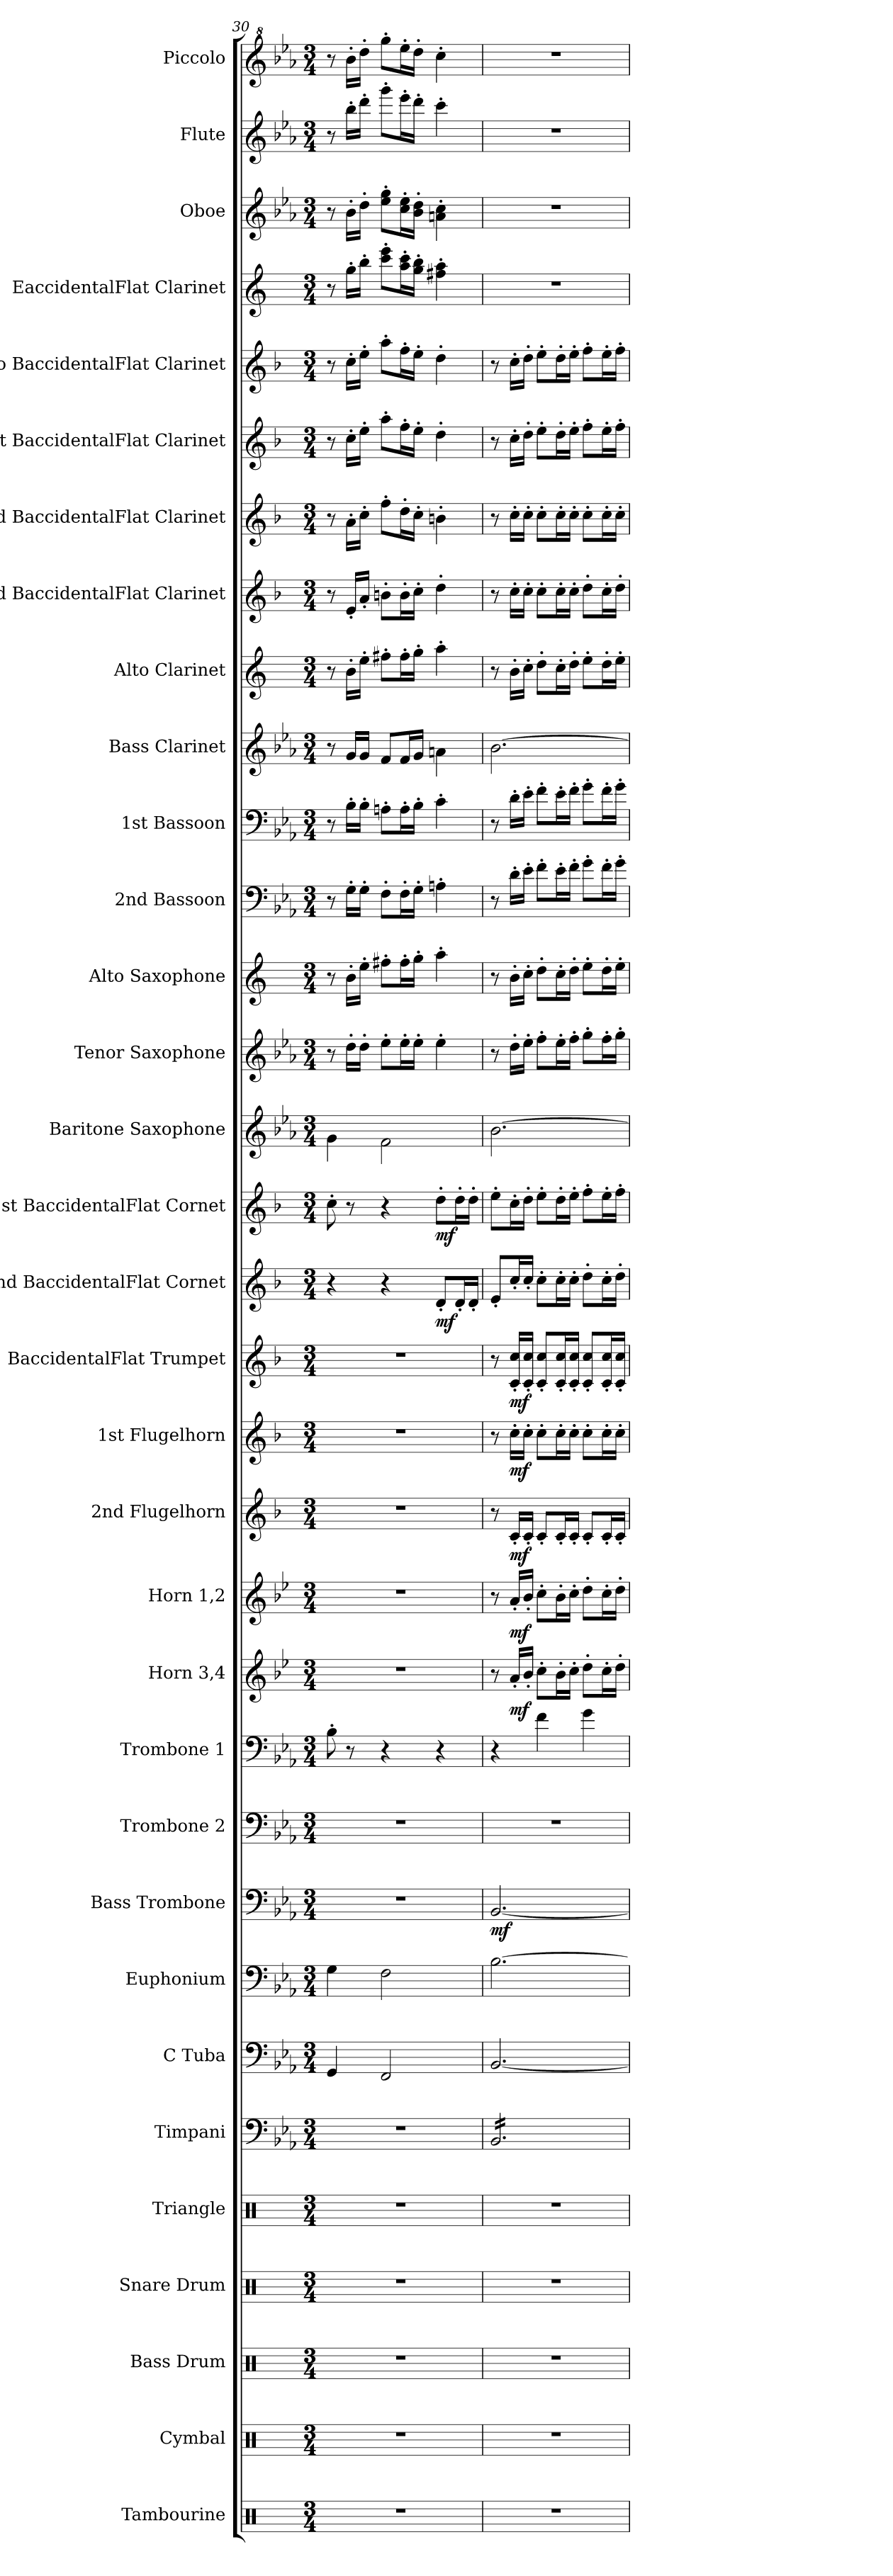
**kern	**kern	**kern	**kern	**kern	**kern	**kern	**kern	**kern	**dynam	**kern	**kern	**kern	**dynam	**kern	**dynam	**kern	**dynam	**kern	**dynam	**kern	**dynam	**kern	**dynam	**kern	**dynam	**kern	**kern	**kern	**kern	**kern	**kern	**kern	**kern	**kern	**kern	**kern	**kern	**kern	**kern	**kern
*part33	*part32	*part31	*part30	*part29	*part28	*part27	*part26	*part25	*part25	*part24	*part23	*part22	*part22	*part21	*part21	*part20	*part20	*part19	*part19	*part18	*part18	*part17	*part17	*part16	*part16	*part15	*part14	*part13	*part12	*part11	*part10	*part9	*part8	*part7	*part6	*part5	*part4	*part3	*part2	*part1
*staff33	*staff32	*staff31	*staff30	*staff29	*staff28	*staff27	*staff26	*staff25	*staff25	*staff24	*staff23	*staff22	*staff22	*staff21	*staff21	*staff20	*staff20	*staff19	*staff19	*staff18	*staff18	*staff17	*staff17	*staff16	*staff16	*staff15	*staff14	*staff13	*staff12	*staff11	*staff10	*staff9	*staff8	*staff7	*staff6	*staff5	*staff4	*staff3	*staff2	*staff1
*I"Tambourine	*I"Cymbal	*I"Bass Drum	*I"Snare Drum	*I"Triangle	*I"Timpani	*I"C Tuba	*I"Euphonium	*I"Bass Trombone	*	*I"Trombone 2	*I"Trombone 1	*I"Horn 3,4	*	*I"Horn 1,2	*	*I"2nd Flugelhorn	*	*I"1st Flugelhorn	*	*I"BaccidentalFlat Trumpet	*	*I"2nd BaccidentalFlat Cornet	*	*I"1st BaccidentalFlat Cornet	*	*I"Baritone Saxophone	*I"Tenor Saxophone	*I"Alto Saxophone	*I"2nd Bassoon	*I"1st Bassoon	*I"Bass Clarinet	*I"Alto Clarinet	*I"3rd BaccidentalFlat Clarinet	*I"2nd BaccidentalFlat Clarinet	*I"1st BaccidentalFlat Clarinet	*I"Solo BaccidentalFlat Clarinet	*I"EaccidentalFlat Clarinet	*I"Oboe	*I"Flute	*I"Piccolo
*I'Tamb.	*I'Cym.	*I'B. Dr.	*I'Sn. Dr.	*I'Trgl.	*I'Timp.	*I'C Tu.	*I'Eu.	*I'B. Trb.	*	*I'Trb. 2	*I'Trb. 1	*I'Hn. 3,4	*	*I'Hn. 1,2	*	*I'2nd Flghn.	*	*I'1st Flghn.	*	*I'BaccidentalFlat Tpt.	*	*I'2nd BaccidentalFlat Cnt.	*	*I'1st BaccidentalFlat Cnt.	*	*I'Bar. Sax.	*I'T. Sax.	*I'A. Sax.	*I'2nd Bsn.	*I'1st Bsn.	*I'B. Cl.	*I'A. Cl.	*I'3rd BaccidentalFlat Cl.	*I'2nd BaccidentalFlat Cl.	*I'1st BaccidentalFlat Cl.	*I'Solo BaccidentalFlat Cl.	*I'EaccidentalFlat Cl.	*I'Ob.	*I'Fl.	*I'Picc.
*clefX	*clefX	*clefX	*clefX	*clefX	*clefF4	*clefF4	*clefF4	*clefF4	*	*clefF4	*clefF4	*clefG2	*	*clefG2	*	*clefG2	*	*clefG2	*	*clefG2	*	*clefG2	*	*clefG2	*	*clefG2	*clefG2	*clefG2	*clefF4	*clefF4	*clefG2	*clefG2	*clefG2	*clefG2	*clefG2	*clefG2	*clefG2	*clefG2	*clefG2	*clefG^2
*	*	*	*	*	*	*	*	*	*	*	*	*ITrd4c7	*	*ITrd4c7	*	*ITrd1c2	*	*ITrd1c2	*	*ITrd1c2	*	*ITrd1c2	*	*ITrd1c2	*	*ITrd12c21	*ITrd8c14	*ITrd5c9	*	*	*ITrd8c14	*ITrd5c9	*ITrd1c2	*ITrd1c2	*ITrd1c2	*ITrd1c2	*ITrd-2c-3	*	*	*ITrd-7c-12
*k[]	*k[]	*k[]	*k[]	*k[]	*k[b-e-a-]	*k[b-e-a-]	*k[b-e-a-]	*k[b-e-a-]	*	*k[b-e-a-]	*k[b-e-a-]	*k[b-e-a-]	*	*k[b-e-a-]	*	*k[b-e-a-]	*	*k[b-e-a-]	*	*k[b-e-a-]	*	*k[b-e-a-]	*	*k[b-e-a-]	*	*k[b-e-a-]	*k[b-e-a-]	*k[b-e-a-]	*k[b-e-a-]	*k[b-e-a-]	*k[b-e-a-]	*k[b-e-a-]	*k[b-e-a-]	*k[b-e-a-]	*k[b-e-a-]	*k[b-e-a-]	*k[b-e-a-]	*k[b-e-a-]	*k[b-e-a-]	*k[b-e-a-]
*M3/4	*M3/4	*M3/4	*M3/4	*M3/4	*M3/4	*M3/4	*M3/4	*M3/4	*	*M3/4	*M3/4	*M3/4	*	*M3/4	*	*M3/4	*	*M3/4	*	*M3/4	*	*M3/4	*	*M3/4	*	*M3/4	*M3/4	*M3/4	*M3/4	*M3/4	*M3/4	*M3/4	*M3/4	*M3/4	*M3/4	*M3/4	*M3/4	*M3/4	*M3/4	*M3/4
=30	=30	=30	=30	=30	=30	=30	=30	=30	=30	=30	=30	=30	=30	=30	=30	=30	=30	=30	=30	=30	=30	=30	=30	=30	=30	=30	=30	=30	=30	=30	=30	=30	=30	=30	=30	=30	=30	=30	=30	=30
2.r	2.r	2.r	2.r	2.r	2.r	4GG/	4G\	2.r	.	2.r	8B-'\	2.r	.	2.r	.	2.r	.	2.r	.	2.r	.	4r	.	8b-'\	.	4G\	8r	8r	8r	8r	8r	8r	8r	8r	8r	8r	8r	8r	8r	8r
.	.	.	.	.	.	.	.	.	.	.	8r	.	.	.	.	.	.	.	.	.	.	.	.	8r	.	.	16d'\LL	16d'\LL	16G'\LL	16B-'\LL	16G/LL	16d'\LL	16d'/LL	16g'\LL	16b-'\LL	16b-'\LL	16bb-'\LL	16b-'\LL	16bb-'\LL	16bbb-'\LL
.	.	.	.	.	.	.	.	.	.	.	.	.	.	.	.	.	.	.	.	.	.	.	.	.	.	.	16d'\JJ	16g'\JJ	16G'\JJ	16B-'\JJ	16G/JJ	16g'\JJ	16g'/JJ	16b-'\JJ	16dd'\JJ	16dd'\JJ	16ddd'\JJ	16dd'\JJ	16ddd'\JJ	16dddd'\JJ
.	.	.	.	.	.	2FF/	2F\	.	.	.	4r	.	.	.	.	.	.	.	.	.	.	4r	.	4r	.	2F\	8e-'\L	8an'\L	8F'\L	8An'\L	8F/L	8an'\L	8an'\L	8ee-'\L	8gg'\L	8gg'\L	8eee-\' 8ggg\'L	8ee-\' 8gg\'L	8ggg'\L	8gggg'\L
.	.	.	.	.	.	.	.	.	.	.	.	.	.	.	.	.	.	.	.	.	.	.	.	.	.	.	16e-'\L	16a'\L	16F'\L	16A'\L	16F/L	16a'\L	16a'\L	16cc'\L	16ee-'\L	16ee-'\L	16ccc\' 16eee-\'L	16cc\' 16ee-\'L	16eee-'\L	16eeee-'\L
.	.	.	.	.	.	.	.	.	.	.	.	.	.	.	.	.	.	.	.	.	.	.	.	.	.	.	16e-'\JJ	16b-'\JJ	16G'\JJ	16B-'\JJ	16G/JJ	16b-'\JJ	16b-'\JJ	16b-'\JJ	16dd'\JJ	16dd'\JJ	16bb-\' 16ddd\'JJ	16b-\' 16dd\'JJ	16ddd'\JJ	16dddd'\JJ
!	!	!	!	!	!	!	!	!	!	!	!	!	!	!	!	!	!	!	!	!	!	!	!LO:DY:b	!	!LO:DY:b	!	!	!	!	!	!	!	!	!	!	!	!	!	!	!
.	.	.	.	.	.	.	.	.	.	.	4r	.	.	.	.	.	.	.	.	.	.	8c'/L	mf	8cc'\L	mf	.	4e-'\	4cc'\	4An'\	4c'\	4An\	4cc'\	4cc'\	4an'\	4cc'\	4cc'\	4aan\' 4ccc\'	4an\' 4cc\'	4ccc'\	4cccc'\
.	.	.	.	.	.	.	.	.	.	.	.	.	.	.	.	.	.	.	.	.	.	16c'/L	.	16cc'\L	.	.	.	.	.	.	.	.	.	.	.	.	.	.	.	.
.	.	.	.	.	.	.	.	.	.	.	.	.	.	.	.	.	.	.	.	.	.	16c'/JJ	.	16cc'\JJ	.	.	.	.	.	.	.	.	.	.	.	.	.	.	.	.
=31	=31	=31	=31	=31	=31	=31	=31	=31	=31	=31	=31	=31	=31	=31	=31	=31	=31	=31	=31	=31	=31	=31	=31	=31	=31	=31	=31	=31	=31	=31	=31	=31	=31	=31	=31	=31	=31	=31	=31	=31
!	!	!	!	!	!	!	!	!	!LO:DY:b	!	!	!	!	!	!	!	!	!	!	!	!	!	!	!	!	!	!	!	!	!	!	!	!	!	!	!	!	!	!	!
*	*	*	*	*	*tremolo	*	*	*	*	*	*	*	*	*	*	*	*	*	*	*	*	*	*	*	*	*	*	*	*	*	*	*	*	*	*	*	*	*	*	*
2.r	2.r	2.r	2.r	2.r	16BB-/LL	[2.BB-/	[2.B-\	[2.BB-/	mf	2.r	4r	8r	.	8r	.	8r	.	8r	.	8r	.	8d'/L	.	8dd'\L	.	[2.B-\	8r	8r	8r	8r	[2.B-\	8r	8r	8r	8r	8r	2.r	2.r	2.r	2.r
.	.	.	.	.	16BB-/	.	.	.	.	.	.	.	.	.	.	.	.	.	.	.	.	.	.	.	.	.	.	.	.	.	.	.	.	.	.	.	.	.	.	.
!	!	!	!	!	!	!	!	!	!	!	!	!	!LO:DY:b	!	!LO:DY:b	!	!LO:DY:b	!	!LO:DY:b	!	!LO:DY:b	!	!	!	!	!	!	!	!	!	!	!	!	!	!	!	!	!	!	!
.	.	.	.	.	16BB-/	.	.	.	.	.	.	16d'/LL	mf	16d'/LL	mf	16B-'/LL	mf	16b-'\LL	mf	16B-/' 16b-/'LL	mf	16b-'/L	.	16b-'\L	.	.	16d'\LL	16d'\LL	16d'\LL	16d'\LL	.	16d'\LL	16b-'\LL	16b-'\LL	16b-'\LL	16b-'\LL	.	.	.	.
.	.	.	.	.	16BB-/	.	.	.	.	.	.	16e-'/JJ	.	16e-'/JJ	.	16B-'/JJ	.	16b-'\JJ	.	16B-/' 16b-/'JJ	.	16b-'/JJ	.	16cc'\JJ	.	.	16e-'\JJ	16e-'\JJ	16e-'\JJ	16e-'\JJ	.	16e-'\JJ	16b-'\JJ	16b-'\JJ	16cc'\JJ	16cc'\JJ	.	.	.	.
.	.	.	.	.	16BB-/	.	.	.	.	.	4f\	8f'\L	.	8f'\L	.	8B-'/L	.	8b-'\L	.	8B-/' 8b-/'L	.	8b-'\L	.	8dd'\L	.	.	8f'\L	8f'\L	8f'\L	8f'\L	.	8f'\L	8b-'\L	8b-'\L	8dd'\L	8dd'\L	.	.	.	.
.	.	.	.	.	16BB-/	.	.	.	.	.	.	.	.	.	.	.	.	.	.	.	.	.	.	.	.	.	.	.	.	.	.	.	.	.	.	.	.	.	.	.
.	.	.	.	.	16BB-/	.	.	.	.	.	.	16e-'\L	.	16e-'\L	.	16B-'/L	.	16b-'\L	.	16B-/' 16b-/'L	.	16b-'\L	.	16cc'\L	.	.	16e-'\L	16e-'\L	16e-'\L	16e-'\L	.	16e-'\L	16b-'\L	16b-'\L	16cc'\L	16cc'\L	.	.	.	.
.	.	.	.	.	16BB-/	.	.	.	.	.	.	16f'\JJ	.	16f'\JJ	.	16B-'/JJ	.	16b-'\JJ	.	16B-/' 16b-/'JJ	.	16b-'\JJ	.	16dd'\JJ	.	.	16f'\JJ	16f'\JJ	16f'\JJ	16f'\JJ	.	16f'\JJ	16b-'\JJ	16b-'\JJ	16dd'\JJ	16dd'\JJ	.	.	.	.
.	.	.	.	.	16BB-/	.	.	.	.	.	4g\	8g'\L	.	8g'\L	.	8B-'/L	.	8b-'\L	.	8B-/' 8b-/'L	.	8cc'\L	.	8ee-'\L	.	.	8g'\L	8g'\L	8g'\L	8g'\L	.	8g'\L	8cc'\L	8b-'\L	8ee-'\L	8ee-'\L	.	.	.	.
.	.	.	.	.	16BB-/	.	.	.	.	.	.	.	.	.	.	.	.	.	.	.	.	.	.	.	.	.	.	.	.	.	.	.	.	.	.	.	.	.	.	.
.	.	.	.	.	16BB-/	.	.	.	.	.	.	16f'\L	.	16f'\L	.	16B-'/L	.	16b-'\L	.	16B-/' 16b-/'L	.	16b-'\L	.	16dd'\L	.	.	16f'\L	16f'\L	16f'\L	16f'\L	.	16f'\L	16b-'\L	16b-'\L	16dd'\L	16dd'\L	.	.	.	.
.	.	.	.	.	16BB-/JJ	.	.	.	.	.	.	16g'\JJ	.	16g'\JJ	.	16B-'/JJ	.	16b-'\JJ	.	16B-/' 16b-/'JJ	.	16cc'\JJ	.	16ee-'\JJ	.	.	16g'\JJ	16g'\JJ	16g'\JJ	16g'\JJ	.	16g'\JJ	16cc'\JJ	16b-'\JJ	16ee-'\JJ	16ee-'\JJ	.	.	.	.
*	*	*	*	*	*Xtremolo	*	*	*	*	*	*	*	*	*	*	*	*	*	*	*	*	*	*	*	*	*	*	*	*	*	*	*	*	*	*	*	*	*	*	*
=	=	=	=	=	=	=	=	=	=	=	=	=	=	=	=	=	=	=	=	=	=	=	=	=	=	=	=	=	=	=	=	=	=	=	=	=	=	=	=	=
*-	*-	*-	*-	*-	*-	*-	*-	*-	*-	*-	*-	*-	*-	*-	*-	*-	*-	*-	*-	*-	*-	*-	*-	*-	*-	*-	*-	*-	*-	*-	*-	*-	*-	*-	*-	*-	*-	*-	*-	*-
